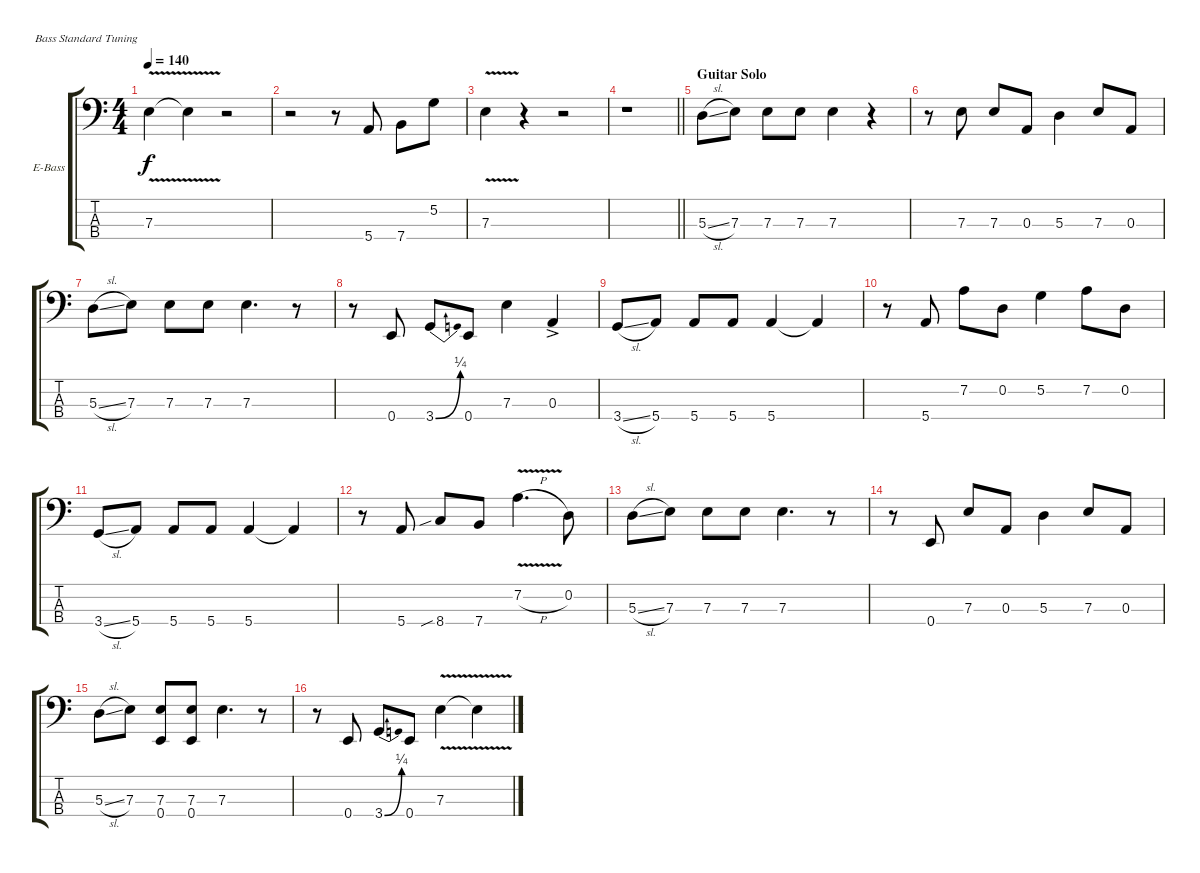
\bracketExtendMode groupsimilarinstruments
\firstSystemTrackNameOrientation horizontal
\otherSystemsTrackNameOrientation horizontal
\track ("Bass" "E-Bass") {instrument electricbassfinger}
\staff {score tabs}
\tuning (G2 D2 A1 E1)
\ts (4 4)
\tempo 140
\clef f4
\ks c
7.3{v}.4{dy f} 7.3{v t}.4 r.2 |
r.2 r.8 5.4.8 7.4.8 5.2.8 |
7.3{v}.4 r.4 r.2 |
\barLineRight lightlight
r.1 |
\section ("" "Guitar Solo")
5.3{sl}.8 7.3.8 7.3.8 7.3.8 7.3.4 r.4 |
r.8 7.3.8 7.3.8 0.3.8 5.3.4 7.3.8 0.3.8 |
5.3{sl}.8 7.3.8 7.3.8 7.3.8 7.3.4{d} r.8 |
r.8 0.4.8 3.4{be (bend 0 0 60 1)}.8 0.4.8 7.3.4 0.3{ac}.4 |
3.4{sl}.8 5.4.8 5.4.8 5.4.8 5.4.4 5.4{t}.4 |
r.8 5.4.8 7.2.8 0.2.8 5.2.4 7.2.8 0.2.8 |
3.4{sl}.8 5.4.8 5.4.8 5.4.8 5.4.4 5.4{t}.4 |
r.8 5.4.8 8.4{sib}.8 7.4.8 7.2{v h}.4{d} 0.2.8 |
5.3{sl}.8 7.3.8 7.3.8 7.3.8 7.3.4{d} r.8 |
r.8 0.4.8 7.3.8 0.3.8 5.3.4 7.3.8 0.3.8 |
5.3{sl}.8 7.3.8 (7.3 0.4).8 (7.3 0.4).8 7.3.4{d} r.8 |
r.8 0.4.8 3.4{be (bend 0 0 60 1)}.8 0.4.8 7.3{v}.4 7.3{v t}.4
